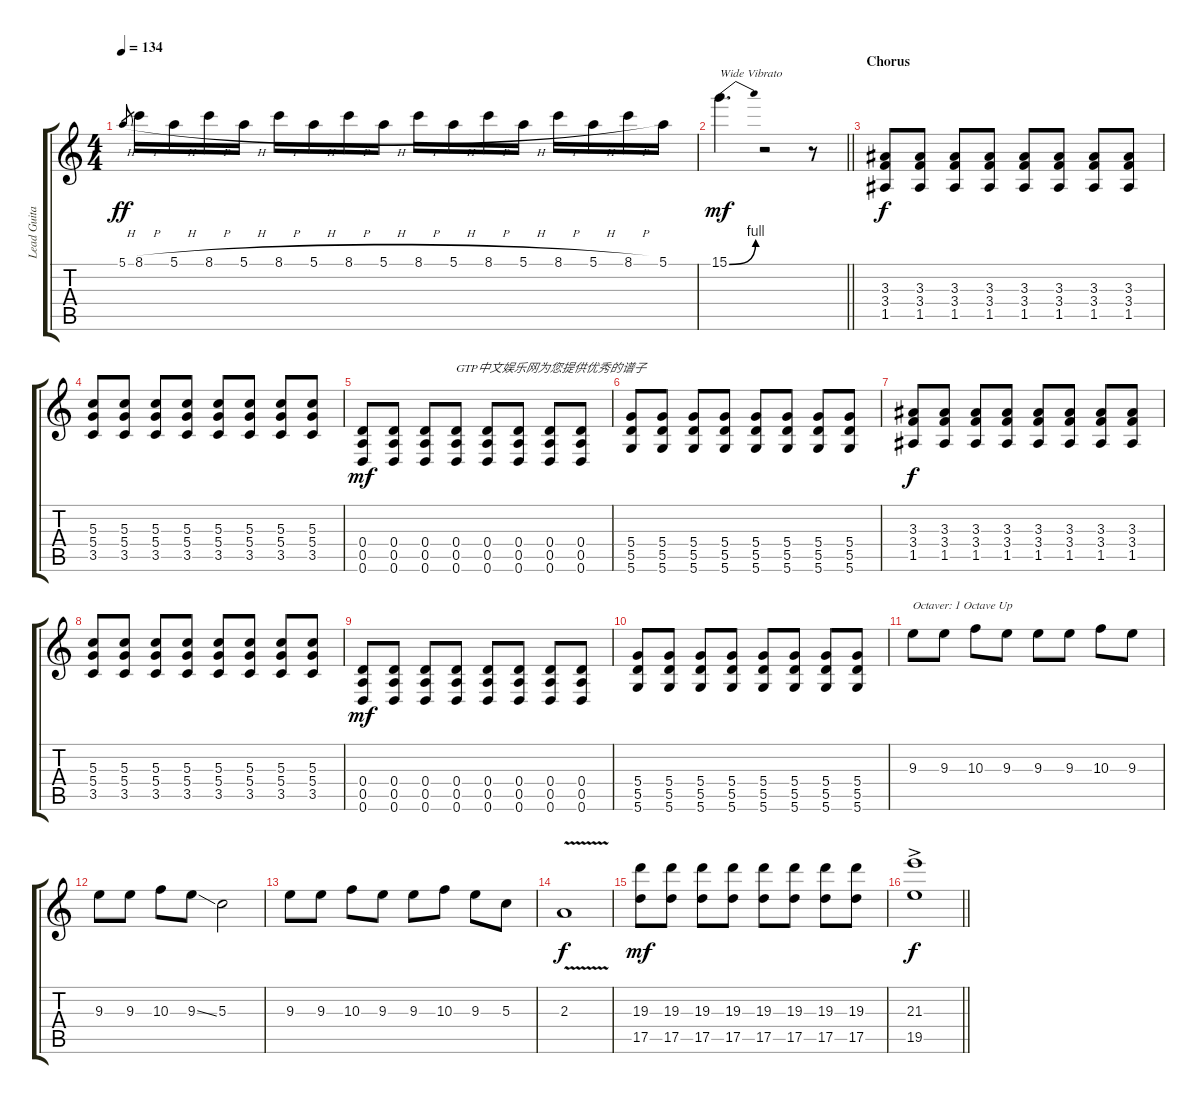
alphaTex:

\track ("Lead Guitar" "Lead Guita") {instrument distortionguitar}
\staff {score tabs}
\tuning (E4 B3 G3 D3 A2 D2) {hide}
\ts (4 4)
\tempo 134
\clef g2
\ks c
5.1{h}.8{gr dy ff} 8.1{h}.16 5.1{h}.16 8.1{h}.16 5.1{h}.16 8.1{h}.16 5.1{h}.16 8.1{h}.16 5.1{h}.16 8.1{h}.16 5.1{h}.16 8.1{h}.16 5.1{h}.16 8.1{h}.16 5.1{h}.16 8.1{h}.16 5.1.16 |
\barLineRight lightlight
15.1{be (bend 0 0 60 4)}.4{d txt "Wide Vibrato" dy mf} r.2 r.8 |
\section ("" "Chorus")
(3.3 3.4 1.5).8{dy f} (3.3 3.4 1.5).8 (3.3 3.4 1.5).8 (3.3 3.4 1.5).8 (3.3 3.4 1.5).8 (3.3 3.4 1.5).8 (3.3 3.4 1.5).8 (3.3 3.4 1.5).8 |
(5.3 5.4 3.5).8 (5.3 5.4 3.5).8 (5.3 5.4 3.5).8 (5.3 5.4 3.5).8 (5.3 5.4 3.5).8 (5.3 5.4 3.5).8 (5.3 5.4 3.5).8 (5.3 5.4 3.5).8 |
(0.4 0.5 0.6).8{dy mf} (0.4 0.5 0.6).8 (0.4 0.5 0.6).8 (0.4 0.5 0.6).8{txt "GTP中文娱乐网为您提供优秀的谱子"} (0.4 0.5 0.6).8 (0.4 0.5 0.6).8 (0.4 0.5 0.6).8 (0.4 0.5 0.6).8 |
(5.4 5.5 5.6).8 (5.4 5.5 5.6).8 (5.4 5.5 5.6).8 (5.4 5.5 5.6).8 (5.4 5.5 5.6).8 (5.4 5.5 5.6).8 (5.4 5.5 5.6).8 (5.4 5.5 5.6).8 |
(3.3 3.4 1.5).8{dy f} (3.3 3.4 1.5).8 (3.3 3.4 1.5).8 (3.3 3.4 1.5).8 (3.3 3.4 1.5).8 (3.3 3.4 1.5).8 (3.3 3.4 1.5).8 (3.3 3.4 1.5).8 |
(5.3 5.4 3.5).8 (5.3 5.4 3.5).8 (5.3 5.4 3.5).8 (5.3 5.4 3.5).8 (5.3 5.4 3.5).8 (5.3 5.4 3.5).8 (5.3 5.4 3.5).8 (5.3 5.4 3.5).8 |
(0.4 0.5 0.6).8{dy mf} (0.4 0.5 0.6).8 (0.4 0.5 0.6).8 (0.4 0.5 0.6).8 (0.4 0.5 0.6).8 (0.4 0.5 0.6).8 (0.4 0.5 0.6).8 (0.4 0.5 0.6).8 |
(5.4 5.5 5.6).8 (5.4 5.5 5.6).8 (5.4 5.5 5.6).8 (5.4 5.5 5.6).8 (5.4 5.5 5.6).8 (5.4 5.5 5.6).8 (5.4 5.5 5.6).8 (5.4 5.5 5.6).8 |
9.3.8{txt "Octaver: 1 Octave Up "} 9.3.8 10.3.8 9.3.8 9.3.8 9.3.8 10.3.8 9.3.8 |
9.3.8 9.3.8 10.3.8 9.3{ss}.8 5.3.2 |
9.3.8 9.3.8 10.3.8 9.3.8 9.3.8 10.3.8 9.3.8 5.3.8 |
2.3{v}.1{dy f} |
(19.3 17.5).8{dy mf} (19.3 17.5).8 (19.3 17.5).8 (19.3 17.5).8 (19.3 17.5).8 (19.3 17.5).8 (19.3 17.5).8 (19.3 17.5).8 |
\barLineRight lightlight
(21.3{ac} 19.5{ac}).1{dy f}
